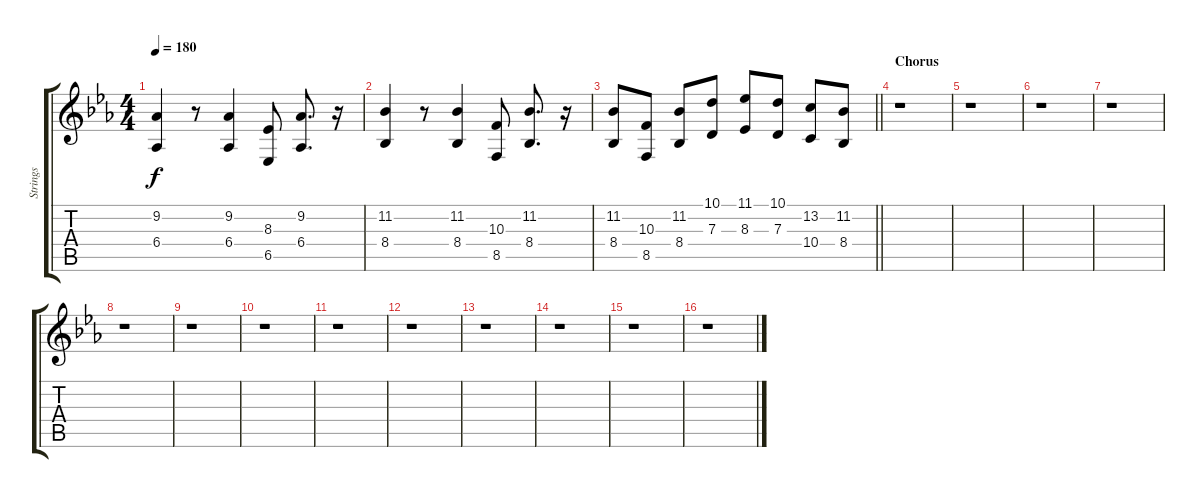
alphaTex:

\track ("Strings" "Strings") {instrument stringensemble1}
\staff {score tabs}
\tuning (E4 B3 G3 D3 A2 E2) {hide}
\ts (4 4)
\tempo 180
\clef g2
\ks eb
(9.2 6.4).4{dy f} r.8 (9.2 6.4).4 (8.3 6.5).8 (9.2 6.4).8{d} r.16 |
(11.2 8.4).4 r.8 (11.2 8.4).4 (10.3 8.5).8 (11.2 8.4).8{d} r.16 |
\barLineRight lightlight
(11.2 8.4).8 (10.3 8.5).8 (11.2 8.4).8 (10.1 7.3).8 (11.1 8.3).8 (10.1 7.3).8 (13.2 10.4).8 (11.2 8.4).8 |
\section ("" "Chorus")
r.1 |
r.1 |
r.1 |
r.1 |
r.1 |
r.1 |
r.1 |
r.1 |
r.1 |
r.1 |
r.1 |
r.1 |
r.1
